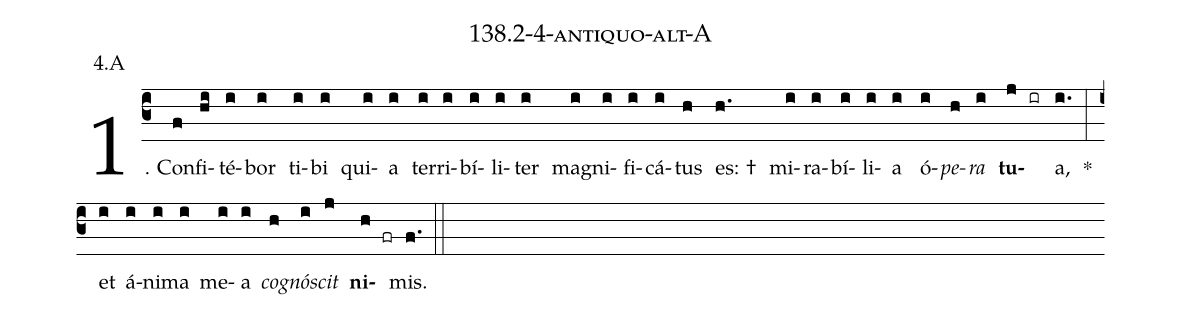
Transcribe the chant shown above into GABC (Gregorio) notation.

name: 138.2-4-antiquo-alt-A;
annotation: 4.A;
%%
(c3)1. Con(f)fi(hi)té(i)bor(i) ti(i)bi(i) qui(i)a(i) ter(i)ri(i)bí(i)li(i)ter(i) ma(i)gni(i)fi(i)cá(i)tus(h) es: †(h.) mi(i)ra(i)bí(i)li(i)a(i) ó(i)<i>pe</i>(h)<i>ra</i>(i) <b>tu</b>(j ir)a,(i.) *(:) et(i) á(i)ni(i)ma(i) me(i)a(i) <i>co</i>(h)<i>gnó</i>(i)<i>scit</i>(j) <b>ni</b>(h fr)mis.(f.) (::)
